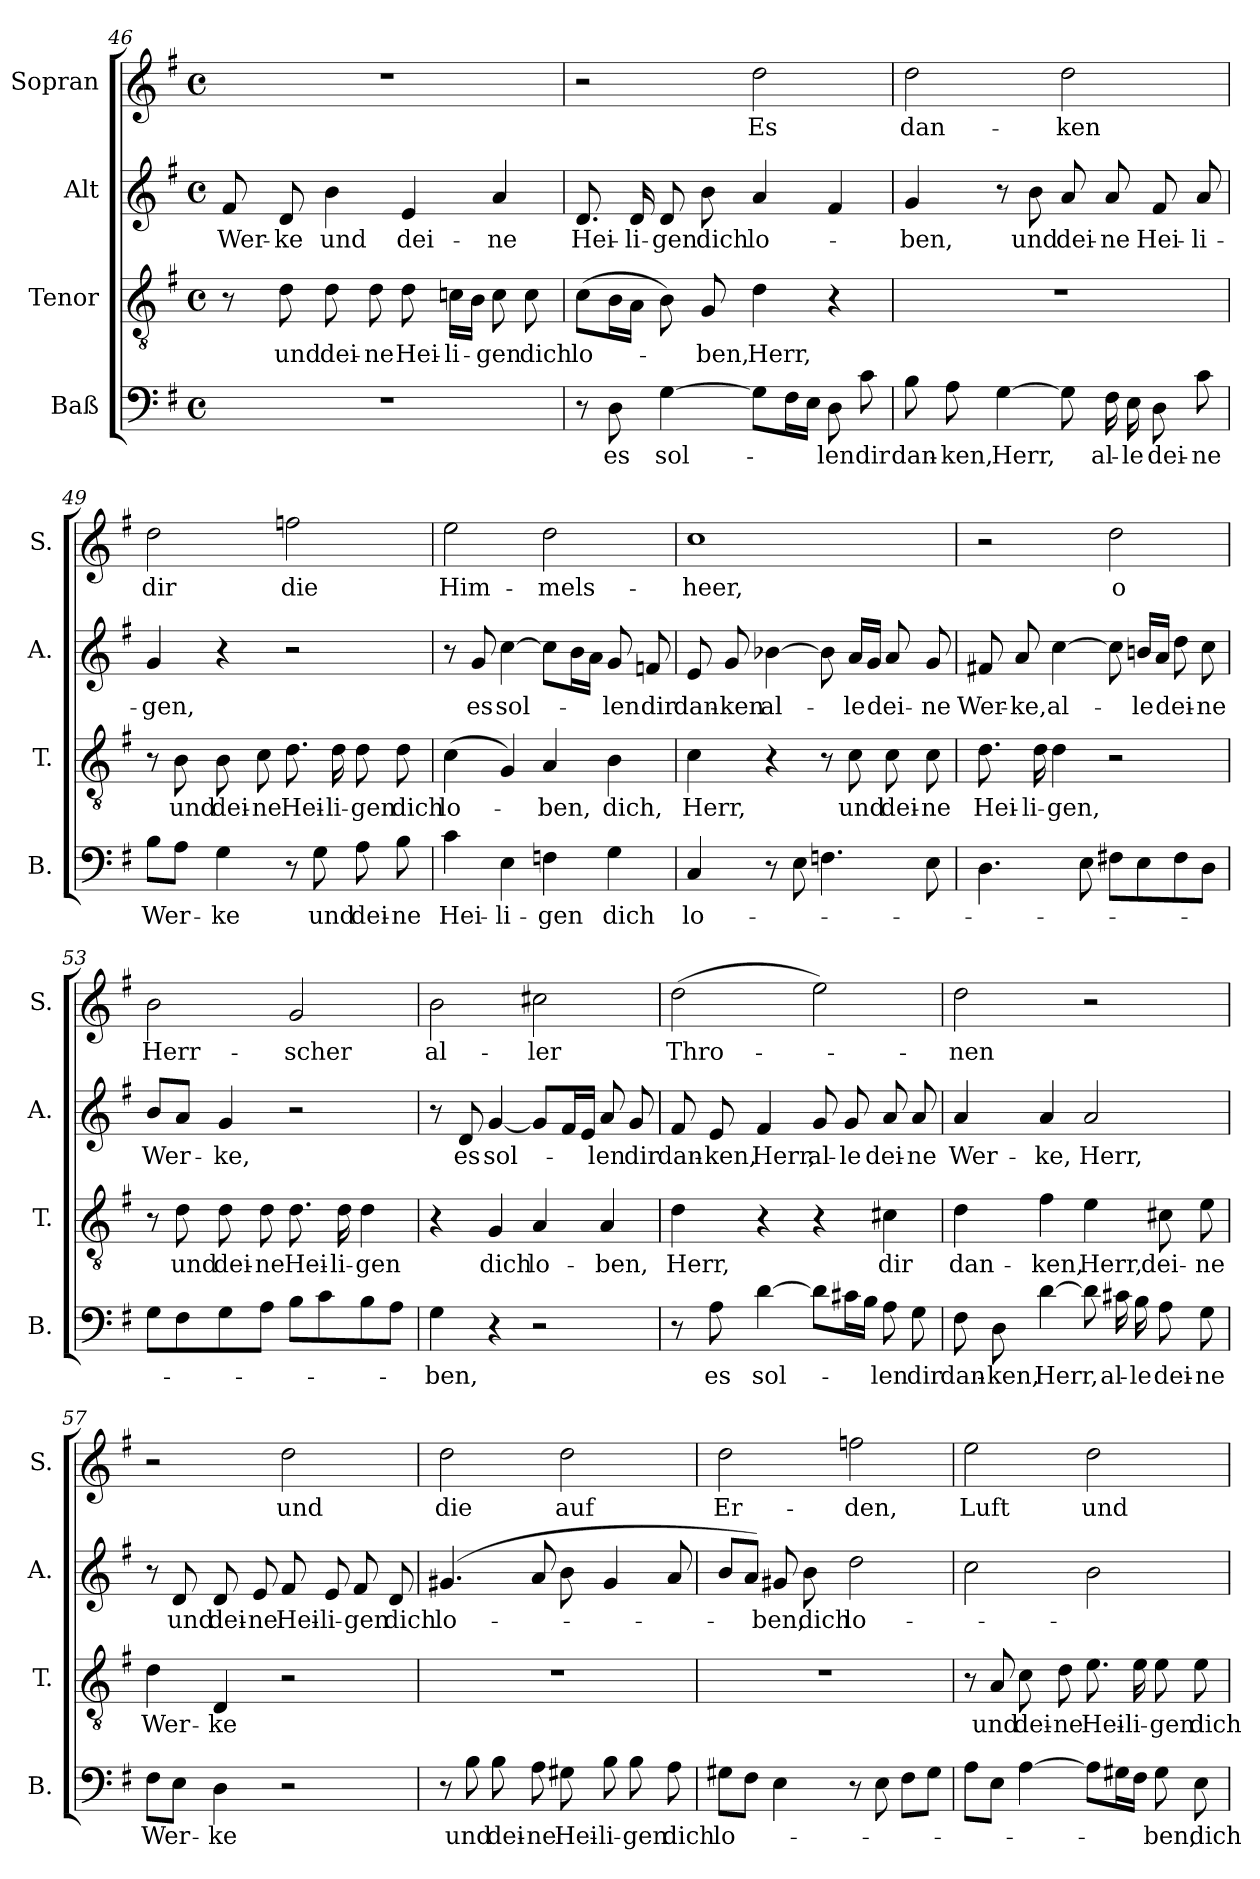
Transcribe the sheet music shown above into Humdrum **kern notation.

**kern	**text	**kern	**text	**kern	**text	**kern	**text
*part4	*part4	*part3	*part3	*part2	*part2	*part1	*part1
*staff4	*staff4	*staff3	*staff3	*staff2	*staff2	*staff1	*staff1
*I"Baß	*	*I"Tenor	*	*I"Alt	*	*I"Sopran	*
*I'B.	*	*I'T.	*	*I'A.	*	*I'S.	*
!!LO:PB:g=z
*clefF4	*	*clefGv2	*	*clefG2	*	*clefG2	*
*k[f#]	*	*k[f#]	*	*k[f#]	*	*k[f#]	*
*G:	*	*G:	*	*G:	*	*G:	*
*M4/4	*	*M4/4	*	*M4/4	*	*M4/4	*
*met(c)	*	*met(c)	*	*met(c)	*	*met(c)	*
=46	=46	=46	=46	=46	=46	=46	=46
!	!	!	!	!	!LO:LY:b	!	!
1r	.	8r	.	8f#/	Wer-	1r	.
!	!	!	!LO:LY:b	!	!LO:LY:b	!	!
.	.	8d\	und	8d/	-ke	.	.
!	!	!	!LO:LY:b	!	!LO:LY:b	!	!
.	.	8d\	dei-	4b\	und	.	.
!	!	!	!LO:LY:b	!	!	!	!
.	.	8d\	-ne	.	.	.	.
!	!	!	!LO:LY:b	!	!LO:LY:b	!	!
.	.	8d\	Hei-	4e/	dei-	.	.
!	!	!	!LO:LY:b	!	!	!	!
.	.	16cn\LL	-li-	.	.	.	.
.	.	16B\JJ	.	.	.	.	.
!	!	!	!LO:LY:b	!	!LO:LY:b	!	!
.	.	8c\	-gen	4a/	-ne	.	.
!	!	!	!LO:LY:b	!	!	!	!
.	.	8c\	dich	.	.	.	.
=47	=47	=47	=47	=47	=47	=47	=47
!	!	!	!LO:LY:b	!	!LO:LY:b	!	!
8r	.	(>8c\L	lo-	8.d/	Hei-	2r	.
!	!LO:LY:b	!	!	!	!	!	!
8D\	es	16B\L	.	.	.	.	.
!	!	!	!	!	!LO:LY:b	!	!
.	.	16A\JJ	.	16d/	-li-	.	.
!	!LO:LY:b	!	!	!	!LO:LY:b	!	!
[4G\	sol-	8B\)	.	8d/	-gen	.	.
!	!	!	!LO:LY:b	!	!LO:LY:b	!	!
.	.	8G/	-ben,	8b\	dich	.	.
!	!	!	!LO:LY:b	!	!LO:LY:b	!	!LO:LY:b
8G\L]	.	4d\	Herr,	4a/	lo-	2dd\	Es
16F#\L	.	.	.	.	.	.	.
16E\JJ	.	.	.	.	.	.	.
!	!LO:LY:b	!	!	!	!	!	!
8D\	-len	4r	.	4f#/	.	.	.
!	!LO:LY:b	!	!	!	!	!	!
8c\	dir	.	.	.	.	.	.
!!LO:LB:g=z
=48	=48	=48	=48	=48	=48	=48	=48
!	!LO:LY:b	!	!	!	!LO:LY:b	!	!LO:LY:b
8B\	dan-	1r	.	4g/	-ben,	2dd\	dan-
!	!LO:LY:b	!	!	!	!	!	!
8A\	-ken,	.	.	.	.	.	.
!	!LO:LY:b	!	!	!	!	!	!
[4G\	Herr,	.	.	8r	.	.	.
!	!	!	!	!	!LO:LY:b	!	!
.	.	.	.	8b\	und	.	.
!	!	!	!	!	!LO:LY:b	!	!LO:LY:b
8G\]	.	.	.	8a/	dei-	2dd\	-ken
!	!LO:LY:b	!	!	!	!LO:LY:b	!	!
16F#\	al-	.	.	8a/	-ne	.	.
!	!LO:LY:b	!	!	!	!	!	!
16E\	-le	.	.	.	.	.	.
!	!LO:LY:b	!	!	!	!LO:LY:b	!	!
8D\	dei-	.	.	8f#/	Hei-	.	.
!	!LO:LY:b	!	!	!	!LO:LY:b	!	!
8c\	-ne	.	.	8a/	-li-	.	.
=49	=49	=49	=49	=49	=49	=49	=49
!	!LO:LY:b	!	!	!	!LO:LY:b	!	!LO:LY:b
8B\L	Wer-	8r	.	4g/	-gen,	2dd\	dir
!	!	!	!LO:LY:b	!	!	!	!
8A\J	.	8B\	und	.	.	.	.
!	!LO:LY:b	!	!LO:LY:b	!	!	!	!
4G\	-ke	8B\	dei-	4r	.	.	.
!	!	!	!LO:LY:b	!	!	!	!
.	.	8c\	-ne	.	.	.	.
!	!	!	!LO:LY:b	!	!	!	!LO:LY:b
8r	.	8.d\	Hei-	2r	.	2ffn\	die
!	!LO:LY:b	!	!	!	!	!	!
8G\	und	.	.	.	.	.	.
!	!	!	!LO:LY:b	!	!	!	!
.	.	16d\	-li-	.	.	.	.
!	!LO:LY:b	!	!LO:LY:b	!	!	!	!
8A\	dei-	8d\	-gen	.	.	.	.
!	!LO:LY:b	!	!LO:LY:b	!	!	!	!
8B\	-ne	8d\	dich	.	.	.	.
=50	=50	=50	=50	=50	=50	=50	=50
!	!LO:LY:b	!	!LO:LY:b	!	!	!	!LO:LY:b
4c\	Hei-	(>4c\	lo-	8r	.	2ee\	Him-
!	!	!	!	!	!LO:LY:b	!	!
.	.	.	.	8g/	es	.	.
!	!LO:LY:b	!	!	!	!LO:LY:b	!	!
4E\	-li-	4G/)	.	[4cc\	sol-	.	.
!	!LO:LY:b	!	!LO:LY:b	!	!	!	!LO:LY:b
4Fn\	-gen	4A/	-ben,	8cc\L]	.	2dd\	-mels-
.	.	.	.	16b\L	.	.	.
.	.	.	.	16a\JJ	.	.	.
!	!LO:LY:b	!	!LO:LY:b	!	!LO:LY:b	!	!
4G\	dich	4B\	dich,	8g/	-len	.	.
!	!	!	!	!	!LO:LY:b	!	!
.	.	.	.	8fn/	dir	.	.
!!LO:LB:g=z
=51	=51	=51	=51	=51	=51	=51	=51
!	!LO:LY:b	!	!LO:LY:b	!	!LO:LY:b	!	!LO:LY:b
4C/	lo-	4c\	Herr,	8e/	dan-	1cc	-heer,
!	!	!	!	!	!LO:LY:b	!	!
.	.	.	.	8g/	-ken	.	.
!	!	!	!	!	!LO:LY:b	!	!
8r	.	4r	.	[4b-X\	al-	.	.
8E\	.	.	.	.	.	.	.
4.Fn\	.	8r	.	8b-\]	.	.	.
!	!	!	!LO:LY:b	!	!LO:LY:b	!	!
.	.	8c\	und	16a/LL	-le	.	.
.	.	.	.	16g/JJ	.	.	.
!	!	!	!LO:LY:b	!	!LO:LY:b	!	!
.	.	8c\	dei-	8a/	dei-	.	.
!	!	!	!LO:LY:b	!	!LO:LY:b	!	!
8E\	.	8c\	-ne	8g/	-ne	.	.
=52	=52	=52	=52	=52	=52	=52	=52
!	!	!	!LO:LY:b	!	!LO:LY:b	!	!
4.D\	.	8.d\	Hei-	8f#X/	Wer-	2r	.
!	!	!	!	!	!LO:LY:b	!	!
.	.	.	.	8a/	-ke,	.	.
!	!	!	!LO:LY:b	!	!	!	!
.	.	16d\	-li-	.	.	.	.
!	!	!	!LO:LY:b	!	!LO:LY:b	!	!
.	.	4d\	-gen,	[4cc\	al-	.	.
8E\	.	.	.	.	.	.	.
!	!	!	!	!	!	!	!LO:LY:b
8F#X\L	.	2r	.	8cc\]	.	2dd\	o
!	!	!	!	!	!LO:LY:b	!	!
8E\	.	.	.	16bn/LL	-le	.	.
.	.	.	.	16a/JJ	.	.	.
!	!	!	!	!	!LO:LY:b	!	!
8F#\	.	.	.	8dd\	dei-	.	.
!	!	!	!	!	!LO:LY:b	!	!
8D\J	.	.	.	8cc\	-ne	.	.
=53	=53	=53	=53	=53	=53	=53	=53
!	!	!	!	!	!LO:LY:b	!	!LO:LY:b
8G\L	.	8r	.	8b/L	Wer-	2b\	Herr-
!	!	!	!LO:LY:b	!	!	!	!
8F#\	.	8d\	und	8a/J	.	.	.
!	!	!	!LO:LY:b	!	!LO:LY:b	!	!
8G\	.	8d\	dei-	4g/	-ke,	.	.
!	!	!	!LO:LY:b	!	!	!	!
8A\J	.	8d\	-ne	.	.	.	.
!	!	!	!LO:LY:b	!	!	!	!LO:LY:b
8B\L	.	8.d\	Hei-	2r	.	2g/	-scher
8c\	.	.	.	.	.	.	.
!	!	!	!LO:LY:b	!	!	!	!
.	.	16d\	-li-	.	.	.	.
!	!	!	!LO:LY:b	!	!	!	!
8B\	.	4d\	-gen	.	.	.	.
8A\J	.	.	.	.	.	.	.
!!LO:PB:g=z
=54	=54	=54	=54	=54	=54	=54	=54
!	!LO:LY:b	!	!	!	!	!	!LO:LY:b
4G\	-ben,	4r	.	8r	.	2b\	al-
!	!	!	!	!	!LO:LY:b	!	!
.	.	.	.	8d/	es	.	.
!	!	!	!LO:LY:b	!	!LO:LY:b	!	!
4r	.	4G/	dich	[4g/	sol-	.	.
!	!	!	!LO:LY:b	!	!	!	!LO:LY:b
2r	.	4A/	lo-	8g/L]	.	2cc#X\	-ler
.	.	.	.	16f#/L	.	.	.
.	.	.	.	16e/JJ	.	.	.
!	!	!	!LO:LY:b	!	!LO:LY:b	!	!
.	.	4A/	-ben,	8a/	-len	.	.
!	!	!	!	!	!LO:LY:b	!	!
.	.	.	.	8g/	dir	.	.
=55	=55	=55	=55	=55	=55	=55	=55
!	!	!	!LO:LY:b	!	!LO:LY:b	!	!LO:LY:b
8r	.	4d\	Herr,	8f#/	dan-	(>2dd\	Thro-
!	!LO:LY:b	!	!	!	!LO:LY:b	!	!
8A\	es	.	.	8e/	-ken,	.	.
!	!LO:LY:b	!	!	!	!LO:LY:b	!	!
[4d\	sol-	4r	.	4f#/	Herr,	.	.
!	!	!	!	!	!LO:LY:b	!	!
8d\L]	.	4r	.	8g/	al-	2ee\)	.
!	!	!	!	!	!LO:LY:b	!	!
16c#X\L	.	.	.	8g/	-le	.	.
16B\JJ	.	.	.	.	.	.	.
!	!LO:LY:b	!	!LO:LY:b	!	!LO:LY:b	!	!
8A\	-len	4c#X\	dir	8a/	dei-	.	.
!	!LO:LY:b	!	!	!	!LO:LY:b	!	!
8G\	dir	.	.	8a/	-ne	.	.
=56	=56	=56	=56	=56	=56	=56	=56
!	!LO:LY:b	!	!LO:LY:b	!	!LO:LY:b	!	!LO:LY:b
8F#\	dan-	4d\	dan-	4a/	Wer-	2dd\	-nen
!	!LO:LY:b	!	!	!	!	!	!
8D\	-ken,	.	.	.	.	.	.
!	!LO:LY:b	!	!LO:LY:b	!	!LO:LY:b	!	!
[4d\	Herr,	4f#\	-ken,	4a/	-ke,	.	.
!	!	!	!LO:LY:b	!	!LO:LY:b	!	!
8d\]	.	4e\	Herr,	2a/	Herr,	2r	.
!	!LO:LY:b	!	!	!	!	!	!
16c#X\	al-	.	.	.	.	.	.
!	!LO:LY:b	!	!	!	!	!	!
16B\	-le	.	.	.	.	.	.
!	!LO:LY:b	!	!LO:LY:b	!	!	!	!
8A\	dei-	8c#X\	dei-	.	.	.	.
!	!LO:LY:b	!	!LO:LY:b	!	!	!	!
8G\	-ne	8e\	-ne	.	.	.	.
!!LO:LB:g=z
=57	=57	=57	=57	=57	=57	=57	=57
!	!LO:LY:b	!	!LO:LY:b	!	!	!	!
8F#\L	Wer-	4d\	Wer-	8r	.	2r	.
!	!	!	!	!	!LO:LY:b	!	!
8E\J	.	.	.	8d/	und	.	.
!	!LO:LY:b	!	!LO:LY:b	!	!LO:LY:b	!	!
4D\	-ke	4D/	-ke	8d/	dei-	.	.
!	!	!	!	!	!LO:LY:b	!	!
.	.	.	.	8e/	-ne	.	.
!	!	!	!	!	!LO:LY:b	!	!LO:LY:b
2r	.	2r	.	8f#/	Hei-	2dd\	und
!	!	!	!	!	!LO:LY:b	!	!
.	.	.	.	8e/	-li-	.	.
!	!	!	!	!	!LO:LY:b	!	!
.	.	.	.	8f#/	-gen	.	.
!	!	!	!	!	!LO:LY:b	!	!
.	.	.	.	8d/	dich	.	.
=58	=58	=58	=58	=58	=58	=58	=58
!	!	!	!	!	!LO:LY:b	!	!LO:LY:b
8r	.	1r	.	(4.g#X/	lo-	2dd\	die
!	!LO:LY:b	!	!	!	!	!	!
8B\	und	.	.	.	.	.	.
!	!LO:LY:b	!	!	!	!	!	!
8B\	dei-	.	.	.	.	.	.
!	!LO:LY:b	!	!	!	!	!	!
8A\	-ne	.	.	8a/	.	.	.
!	!LO:LY:b	!	!	!	!	!	!LO:LY:b
8G#X\	Hei-	.	.	8b\	.	2dd\	auf
!	!LO:LY:b	!	!	!	!	!	!
8B\	-li-	.	.	4g#/	.	.	.
!	!LO:LY:b	!	!	!	!	!	!
8B\	-gen	.	.	.	.	.	.
!	!LO:LY:b	!	!	!	!	!	!
8A\	dich	.	.	8a/	.	.	.
=59	=59	=59	=59	=59	=59	=59	=59
!	!LO:LY:b	!	!	!	!	!	!LO:LY:b
8G#X\L	lo-	1r	.	8b/L	.	2dd\	Er-
8F#\J	.	.	.	8a/J)	.	.	.
!	!	!	!	!	!LO:LY:b	!	!
4E\	.	.	.	8g#X/	-ben,	.	.
!	!	!	!	!	!LO:LY:b	!	!
.	.	.	.	8b\	dich	.	.
!	!	!	!	!	!LO:LY:b	!	!LO:LY:b
8r	.	.	.	2dd\	lo-	2ffn\	-den,
8E\	.	.	.	.	.	.	.
8F#\L	.	.	.	.	.	.	.
8G#\J	.	.	.	.	.	.	.
!!LO:LB:g=z
=60	=60	=60	=60	=60	=60	=60	=60
!	!	!	!	!	!	!	!LO:LY:b
8A\L	.	8r	.	2cc\	.	2ee\	Luft
!	!	!	!LO:LY:b	!	!	!	!
8E\J	.	8A/	und	.	.	.	.
!	!	!	!LO:LY:b	!	!	!	!
[4A\	.	8c\	dei-	.	.	.	.
!	!	!	!LO:LY:b	!	!	!	!
.	.	8d\	-ne	.	.	.	.
!	!	!	!LO:LY:b	!	!	!	!LO:LY:b
8A\L]	.	8.e\	Hei-	2b\	.	2dd\	und
16G#X\L	.	.	.	.	.	.	.
!	!	!	!LO:LY:b	!	!	!	!
16F#\JJ	.	16e\	-li-	.	.	.	.
!	!LO:LY:b	!	!LO:LY:b	!	!	!	!
8G#\	-ben,	8e\	-gen	.	.	.	.
!	!LO:LY:b	!	!LO:LY:b	!	!	!	!
8E\	dich	8e\	dich	.	.	.	.
=	=	=	=	=	=	=	=
*-	*-	*-	*-	*-	*-	*-	*-
